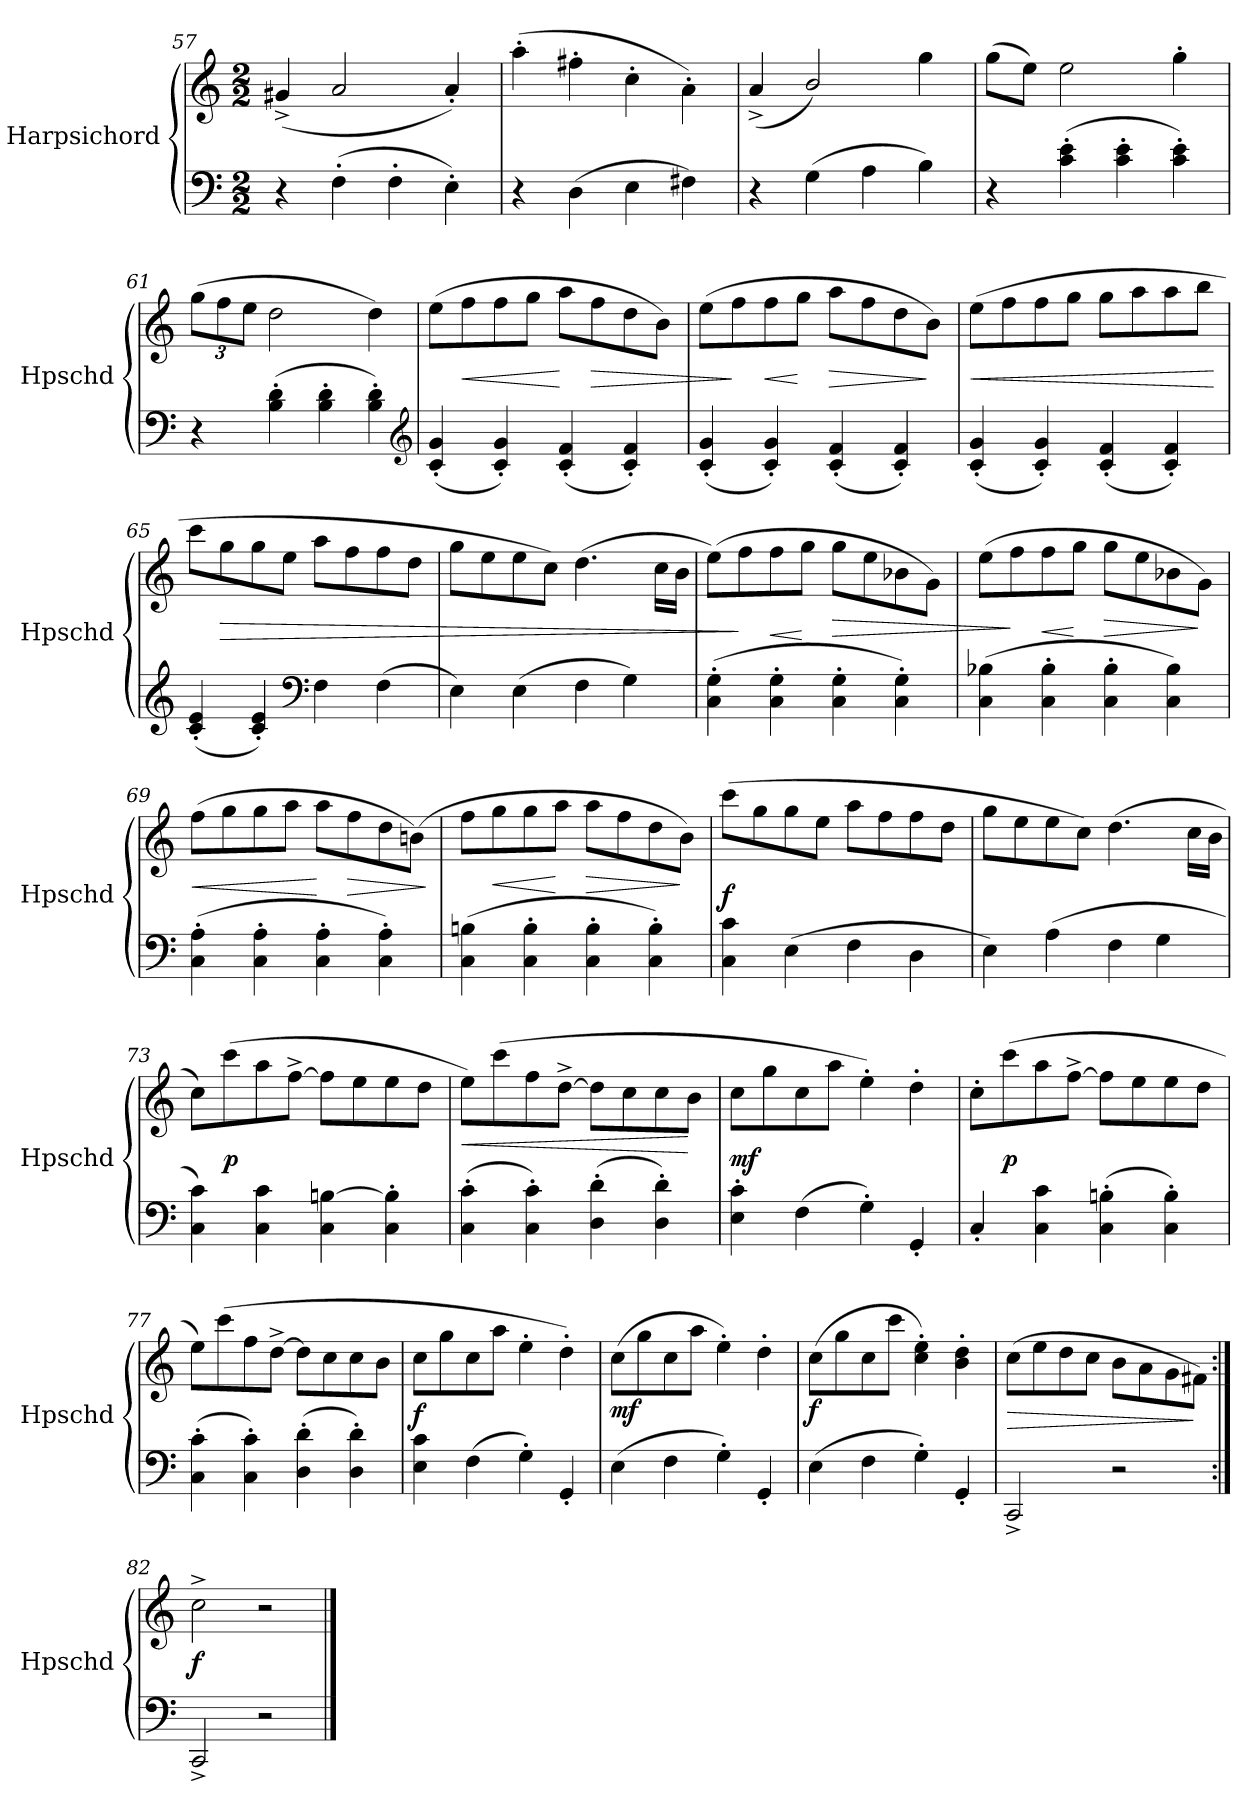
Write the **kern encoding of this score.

**kern	**kern	**dynam
*part1	*part1	*part1
*staff2	*staff1	*staff1/2
*I"Harpsichord	*	*
*I'Hpschd	*	*
*clefF4	*clefG2	*
*k[]	*k[]	*
*M2/2	*M2/2	*
=57	=57	=57
4r	(4g#X^/	.
(4F'\	2a/	.
4F'\	.	.
4E'\)	4a'/)	.
=58	=58	=58
4r	(4aa'\	.
(4D\	4ff#X'\	.
4E\	4cc'\	.
4F#X\)	4a'\)	.
=59	=59	=59
4r	(4a^/	.
(4G\	2b/)	.
4A\	.	.
4B\)	4gg\	.
=60	=60	=60
4r	(8gg\L	.
.	8ee\J)	.
(4c'\ 4e'\	2ee\	.
4c'\ 4e'\	.	.
4c'\ 4e'\)	4gg'\	.
=61	=61	=61
4r	(12gg\L	.
.	12ff\	.
.	12ee\J	.
(4B'\ 4d'\	2dd\	.
4B'\ 4d'\	.	.
4B'\ 4d'\)	4dd\)	.
*clefG2	*	*
=62	=62	=62
(4c'/ 4g'/	(8ee\L	.
.	8ff\	<
4c'/ 4g'/)	8ff\	.
.	8gg\J	.
(4c'/ 4f'/	8aa\L	[
.	8ff\	>
4c'/ 4f'/)	8dd\	.
.	8b\J)	.
=63	=63	=63
(4c'/ 4g'/	(8ee\L	.
.	8ff\	]
4c'/ 4g'/)	8ff\	<
.	8gg\J	[
(4c'/ 4f'/	8aa\L	>
.	8ff\	.
4c'/ 4f'/)	8dd\	.
.	8b\J)	]
=64	=64	=64
(4c'/ 4g'/	(8ee\L	<
.	8ff\	.
4c'/ 4g'/)	8ff\	.
.	8gg\J	.
(4c'/ 4f'/	8gg\L	.
.	8aa\	.
4c'/ 4f'/)	8aa\	.
.	8bb\J	.
.	.	[
=65	=65	=65
(4c'/ 4e'/	8ccc\L	.
.	8gg\	>
4c'/ 4e'/)	8gg\	.
.	8ee\J	.
*clefF4	*	*
4F\	8aa\L	.
.	8ff\	.
(4F\	8ff\	.
.	8dd\J	.
=66	=66	=66
4E\)	8gg\L	.
.	8ee\	.
(4E\	8ee\	.
.	8cc\J)	.
4F\	(4.dd\	.
4G\)	.	.
.	16cc\LL	.
.	16b\JJ	.
=67	=67	=67
(4C'\ 4G'\	(8ee\L)	.
.	8ff\	]
4C'\ 4G'\	8ff\	<
.	8gg\J	[
4C'\ 4G'\	8gg\L	>
.	8ee\	.
4C'\ 4G'\)	8b-X\	.
.	8g\J)	.
=68	=68	=68
(4C\ 4B-X\	(8ee\L	.
.	8ff\	]
4C'\ 4B-'\	8ff\	<
.	8gg\J	[
4C'\ 4B-'\	8gg\L	>
.	8ee\	.
4C\ 4B-\)	8b-X\	.
.	8g\J)	]
=69	=69	=69
(4C'\ 4A'\	(8ff\L	<
.	8gg\	.
4C'\ 4A'\	8gg\	.
.	8aa\J	.
4C'\ 4A'\	8aa\L	[
.	8ff\	>
4C'\ 4A'\)	8dd\	.
.	(8bn\J)	.
.	.	]
=70	=70	=70
(4C\ 4Bn\	8ff\L	.
.	8gg\	<
4C'\ 4B'\	8gg\	.
.	8aa\J	[
4C'\ 4B'\	8aa\L	>
.	8ff\	.
4C'\ 4B'\)	8dd\	.
.	8b\J)	]
=71	=71	=71
4C\ 4c\	(8ccc\L	f
.	8gg\	.
(4E\	8gg\	.
.	8ee\J	.
4F\	8aa\L	.
.	8ff\	.
4D\	8ff\	.
.	8dd\J	.
=72	=72	=72
4E\)	8gg\L	.
.	8ee\	.
(4A\	8ee\	.
.	8cc\J)	.
4F\	(4.dd\	.
4G\	.	.
.	16cc\LL	.
.	16b\JJ	.
=73	=73	=73
4C\ 4c\)	8cc\L)	.
.	(8ccc\	p
4C\ 4c\	8aa\	.
.	[8ff^\J	.
4C\ [4Bn\	8ff\L]	.
.	8ee\	.
4C'\ 4B]'\	8ee\	.
.	8dd\J	.
=74	=74	=74
(4C'\ 4c'\	8ee\L)	<
.	(8ccc\	.
4C'\ 4c'\)	8ff\	.
.	[8dd^\J	.
(4D'\ 4d'\	8dd\L]	.
.	8cc\	.
4D'\ 4d'\)	8cc\	.
.	8b\J	[
=75	=75	=75
4E'\ 4c'\	8cc\L	mf
.	8gg\	.
(4F\	8cc\	.
.	8aa\J	.
4G'\)	4ee'\)	.
4GG'/	4dd'\	.
=76	=76	=76
4C'/	8cc'\L	.
.	(8ccc\	p
4C\ 4c\	8aa\	.
.	[8ff^\J	.
(4C'\ 4Bn'\	8ff\L]	.
.	8ee\	.
4C'\ 4B'\)	8ee\	.
.	8dd\J	.
=77	=77	=77
(4C'\ 4c'\	8ee\L)	.
.	(8ccc\	.
4C'\ 4c'\)	8ff\	.
.	[8dd^\J	.
(4D'\ 4d'\	8dd\L]	.
.	8cc\	.
4D'\ 4d'\)	8cc\	.
.	8b\J	.
=78	=78	=78
4E\ 4c\	8cc\L	f
.	8gg\	.
(4F\	8cc\	.
.	8aa\J	.
4G'\)	4ee'\	.
4GG'/	4dd'\)	.
=79	=79	=79
(4E\	(8cc\L	mf
.	8gg\	.
4F\	8cc\	.
.	8aa\J	.
4G'\)	4ee'\)	.
4GG'/	4dd'\	.
=80	=80	=80
(4E\	(8cc\L	f
.	8gg\	.
4F\	8cc\	.
.	8ccc\J	.
4G'\)	4cc'\ 4ee'\)	.
4GG'/	4b'\ 4dd'\	.
=81	=81	=81
2CC^/	(8cc\L	>
.	8ee\	.
.	8dd\	.
.	8cc\J	.
2r	8b\L	.
.	8a\	.
.	8g\	.
.	8f#X\J)	]
=82:|!	=82:|!	=82:|!
2CC^/	2cc^\	f
2r	2r	.
==	==	==
*-	*-	*-
